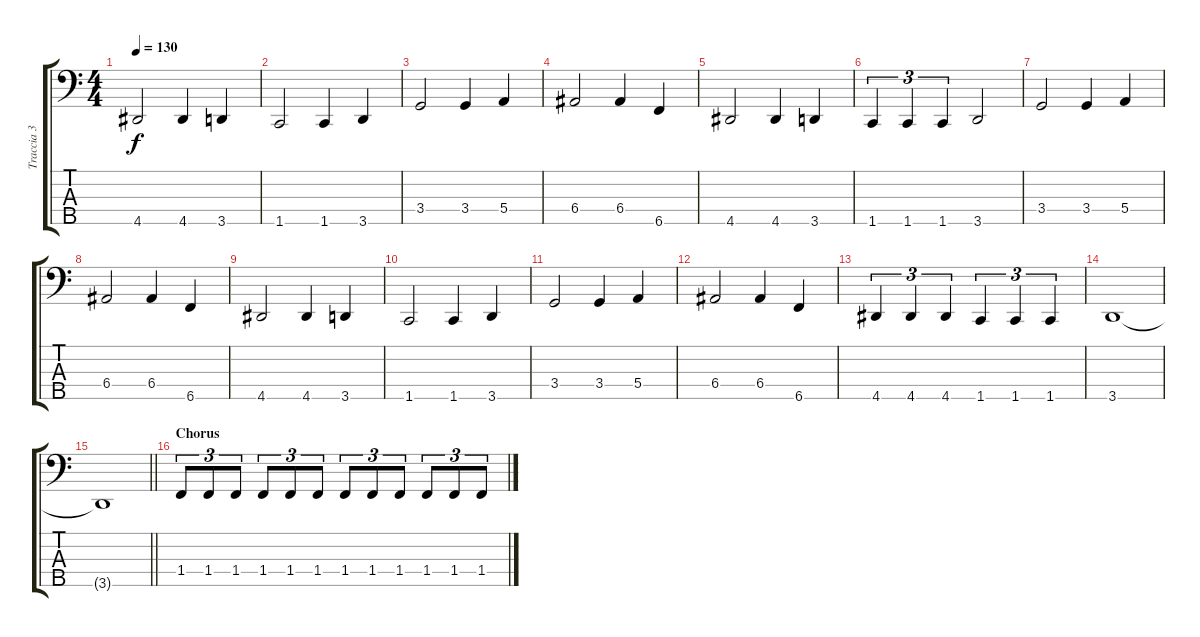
\track ("Traccia 3" "Traccia 3") {instrument electricbasspick}
\staff {score tabs}
\tuning (G2 D2 A1 E1 B0) {hide}
\ts (4 4)
\tempo 130
\clef f4
\ks c
4.5.2{dy f} 4.5.4 3.5.4 |
1.5.2 1.5.4 3.5.4 |
3.4.2 3.4.4 5.4.4 |
6.4.2 6.4.4 6.5.4 |
4.5.2 4.5.4 3.5.4 |
1.5.4{tu (3 2)} 1.5.4{tu (3 2)} 1.5.4{tu (3 2)} 3.5.2 |
3.4.2 3.4.4 5.4.4 |
6.4.2 6.4.4 6.5.4 |
4.5.2 4.5.4 3.5.4 |
1.5.2 1.5.4 3.5.4 |
3.4.2 3.4.4 5.4.4 |
6.4.2 6.4.4 6.5.4 |
4.5.4{tu (3 2)} 4.5.4{tu (3 2)} 4.5.4{tu (3 2)} 1.5.4{tu (3 2)} 1.5.4{tu (3 2)} 1.5.4{tu (3 2)} |
3.5.1 |
\barLineRight lightlight
3.5{t}.1 |
\section ("" "Chorus")
1.4.8{tu (3 2)} 1.4.8{tu (3 2)} 1.4.8{tu (3 2)} 1.4.8{tu (3 2)} 1.4.8{tu (3 2)} 1.4.8{tu (3 2)} 1.4.8{tu (3 2)} 1.4.8{tu (3 2)} 1.4.8{tu (3 2)} 1.4.8{tu (3 2)} 1.4.8{tu (3 2)} 1.4.8{tu (3 2)}
